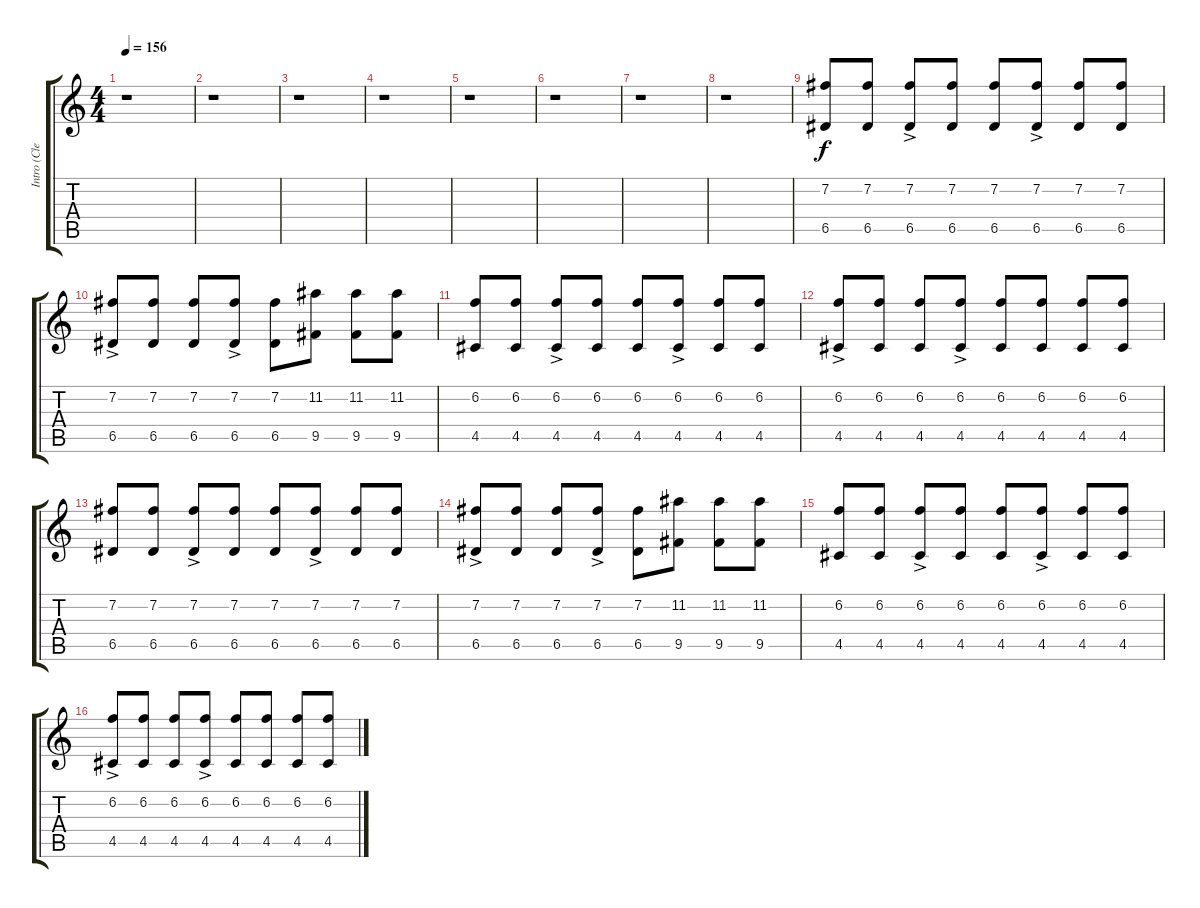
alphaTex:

\track ("Intro (Clean)" "Intro (Cle") {instrument electricguitarjazz}
\staff {score tabs}
\tuning (E4 B3 G3 D3 A2 E2) {hide}
\ts (4 4)
\tempo 156
\clef g2
\ks c
r.1{dy f} |
r.1 |
r.1 |
r.1 |
r.1 |
r.1 |
r.1 |
r.1 |
(7.2 6.5).8 (7.2 6.5).8 (7.2{ac} 6.5{ac}).8 (7.2 6.5).8 (7.2 6.5).8 (7.2{ac} 6.5{ac}).8 (7.2 6.5).8 (7.2 6.5).8 |
(7.2{ac} 6.5{ac}).8 (7.2 6.5).8 (7.2 6.5).8 (7.2{ac} 6.5{ac}).8 (7.2 6.5).8 (11.2 9.5).8 (11.2 9.5).8 (11.2 9.5).8 |
(6.2 4.5).8 (6.2 4.5).8 (6.2{ac} 4.5{ac}).8 (6.2 4.5).8 (6.2 4.5).8 (6.2{ac} 4.5{ac}).8 (6.2 4.5).8 (6.2 4.5).8 |
(6.2{ac} 4.5{ac}).8 (6.2 4.5).8 (6.2 4.5).8 (6.2{ac} 4.5{ac}).8 (6.2 4.5).8 (6.2 4.5).8 (6.2 4.5).8 (6.2 4.5).8 |
(7.2 6.5).8 (7.2 6.5).8 (7.2{ac} 6.5{ac}).8 (7.2 6.5).8 (7.2 6.5).8 (7.2{ac} 6.5{ac}).8 (7.2 6.5).8 (7.2 6.5).8 |
(7.2{ac} 6.5{ac}).8 (7.2 6.5).8 (7.2 6.5).8 (7.2{ac} 6.5{ac}).8 (7.2 6.5).8 (11.2 9.5).8 (11.2 9.5).8 (11.2 9.5).8 |
(6.2 4.5).8 (6.2 4.5).8 (6.2{ac} 4.5{ac}).8 (6.2 4.5).8 (6.2 4.5).8 (6.2{ac} 4.5{ac}).8 (6.2 4.5).8 (6.2 4.5).8 |
(6.2{ac} 4.5{ac}).8 (6.2 4.5).8 (6.2 4.5).8 (6.2{ac} 4.5{ac}).8 (6.2 4.5).8 (6.2 4.5).8 (6.2 4.5).8 (6.2 4.5).8
